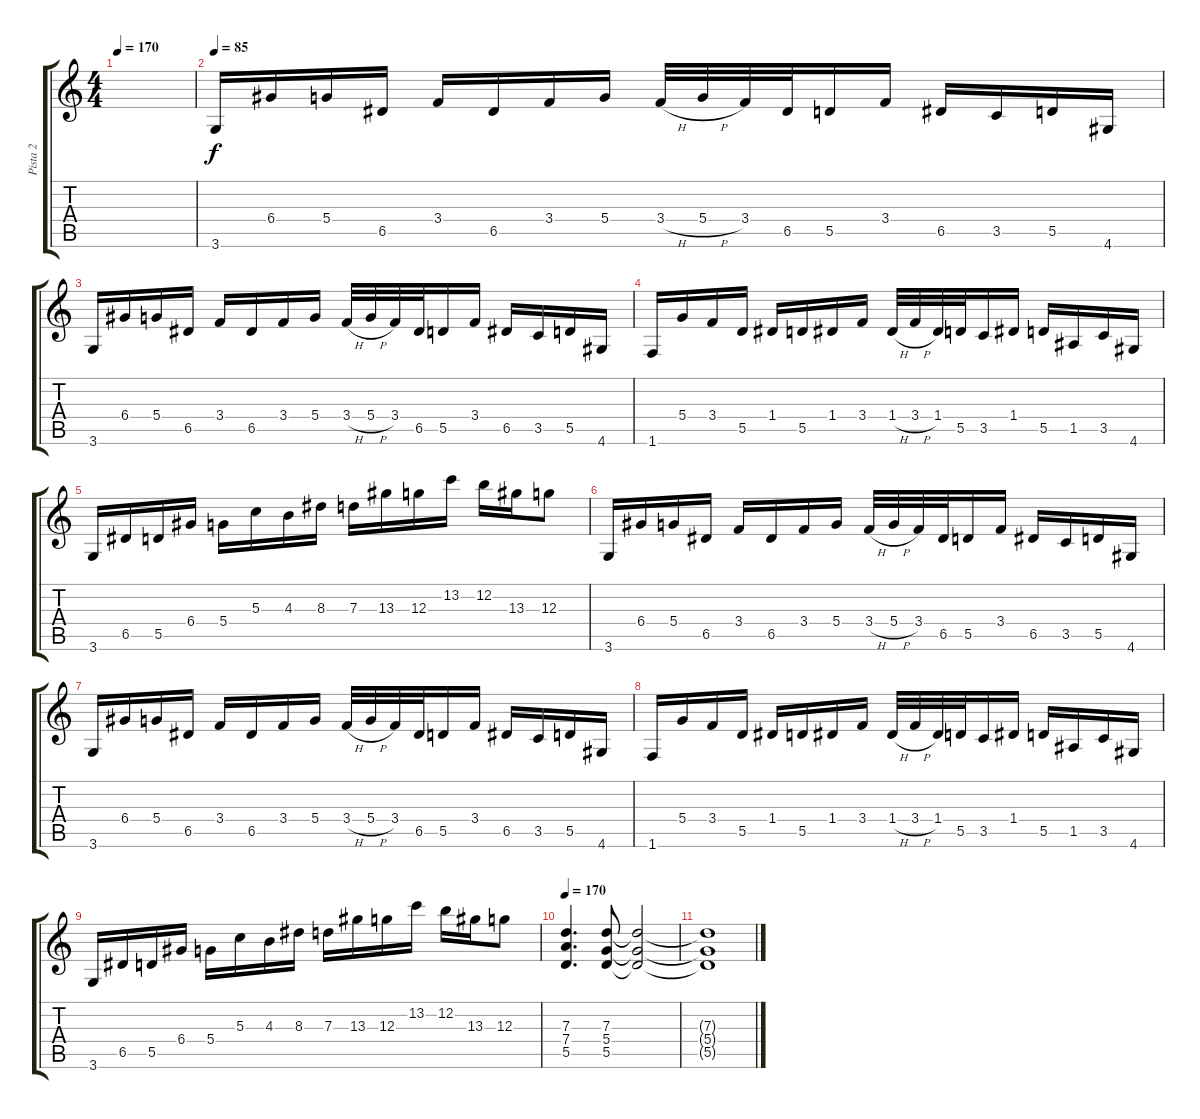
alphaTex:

\track ("Pista 2" "Pista 2") {instrument distortionguitar}
\staff {score tabs}
\tuning (E4 B3 G3 D3 A2 E2) {hide}
\ts (4 4)
\tempo 170
\clef g2
\ks c
|
\tempo 85
3.6.16 6.4.16 5.4.16 6.5.16 3.4.16 6.5.16 3.4.16 5.4.16 3.4{h}.32 5.4{h}.32 3.4.32 6.5.32 5.5.16 3.4.16 6.5.16 3.5.16 5.5.16 4.6.16 |
3.6.16 6.4.16 5.4.16 6.5.16 3.4.16 6.5.16 3.4.16 5.4.16 3.4{h}.32 5.4{h}.32 3.4.32 6.5.32 5.5.16 3.4.16 6.5.16 3.5.16 5.5.16 4.6.16 |
1.6.16 5.4.16 3.4.16 5.5.16 1.4.16 5.5.16 1.4.16 3.4.16 1.4{h}.32 3.4{h}.32 1.4.32 5.5.32 3.5.16 1.4.16 5.5.16 1.5.16 3.5.16 4.6.16 |
3.6.16 6.5.16 5.5.16 6.4.16 5.4.16 5.3.16 4.3.16 8.3.16 7.3.16 13.3.16 12.3.16 13.2.16 12.2.16 13.3.16 12.3.8 |
3.6.16 6.4.16 5.4.16 6.5.16 3.4.16 6.5.16 3.4.16 5.4.16 3.4{h}.32 5.4{h}.32 3.4.32 6.5.32 5.5.16 3.4.16 6.5.16 3.5.16 5.5.16 4.6.16 |
3.6.16 6.4.16 5.4.16 6.5.16 3.4.16 6.5.16 3.4.16 5.4.16 3.4{h}.32 5.4{h}.32 3.4.32 6.5.32 5.5.16 3.4.16 6.5.16 3.5.16 5.5.16 4.6.16 |
1.6.16 5.4.16 3.4.16 5.5.16 1.4.16 5.5.16 1.4.16 3.4.16 1.4{h}.32 3.4{h}.32 1.4.32 5.5.32 3.5.16 1.4.16 5.5.16 1.5.16 3.5.16 4.6.16 |
3.6.16 6.5.16 5.5.16 6.4.16 5.4.16 5.3.16 4.3.16 8.3.16 7.3.16 13.3.16 12.3.16 13.2.16 12.2.16 13.3.16 12.3.8 |
\tempo 170
(7.3 7.4 5.5).4{d} (7.3 5.4 5.5).8 (7.3{t} 5.4{t} 5.5{t}).2 |
(7.3{t} 5.4{t} 5.5{t}).1
